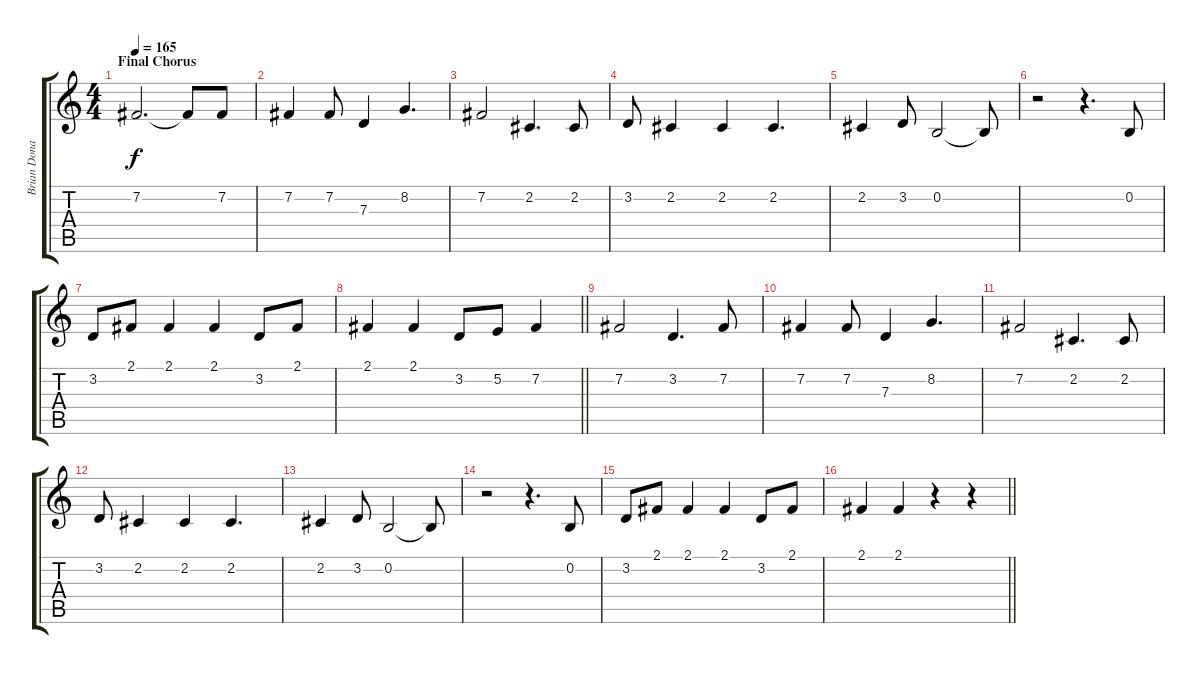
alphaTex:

\track ("Brian Donahue (Backup Vocals)" "Brian Dona") {instrument clarinet}
\staff {score tabs}
\tuning (E4 B3 G3 D3 A2 E2) {hide}
\ts (4 4)
\section ("" "Final Chorus")
\tempo 165
\clef g2
\ks c
7.2.2{d dy f} 7.2{t}.8 7.2.8 |
7.2.4 7.2.8 7.3.4 8.2.4{d} |
7.2.2 2.2.4{d} 2.2.8 |
3.2.8 2.2.4 2.2.4 2.2.4{d} |
2.2.4 3.2.8 0.2.2 0.2{t}.8 |
r.2 r.4{d} 0.2.8 |
3.2.8 2.1.8 2.1.4 2.1.4 3.2.8 2.1.8 |
\barLineRight lightlight
2.1.4 2.1.4 3.2.8 5.2.8 7.2.4 |
7.2.2 3.2.4{d} 7.2.8 |
7.2.4 7.2.8 7.3.4 8.2.4{d} |
7.2.2 2.2.4{d} 2.2.8 |
3.2.8 2.2.4 2.2.4 2.2.4{d} |
2.2.4 3.2.8 0.2.2 0.2{t}.8 |
r.2 r.4{d} 0.2.8 |
3.2.8 2.1.8 2.1.4 2.1.4 3.2.8 2.1.8 |
\barLineRight lightlight
2.1.4 2.1.4 r.4 r.4
